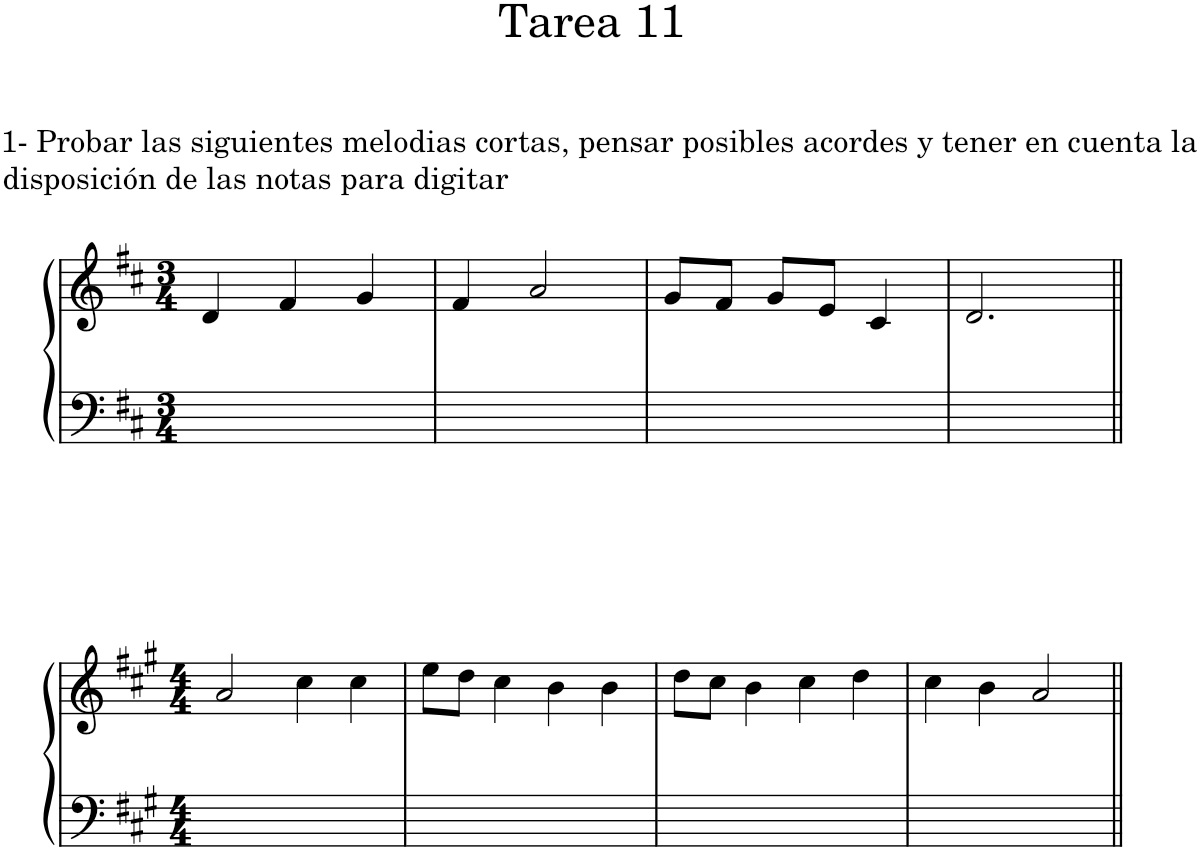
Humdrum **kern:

**kern	**kern
*part1	*part1
*staff2	*staff1
*I"Piano	*
*I'Pno.	*
*clefF4	*clefG2
*k[f#c#]	*k[f#c#]
*M3/4	*M3/4
=1	=1
!	!LO:TX:a:t=1- Probar las siguientes melodias cortas, pensar posibles acordes y tener en cuenta la
!	!LO:TX:a:t=disposición de las notas para digitar
2.ryy	4d/
.	4f#/
.	4g/
=2	=2
2.ryy	4f#/
.	2a/
=3	=3
2.ryy	8g/L
.	8f#/J
.	8g/L
.	8e/J
.	4c#/
=4	=4
2.ryy	2.d/
!!LO:LB:g=z
=5||	=5||
*k[f#c#g#]	*k[f#c#g#]
*M4/4	*M4/4
1ryy	2a/
.	4cc#\
.	4cc#\
=6	=6
1ryy	8ee\L
.	8dd\J
.	4cc#\
.	4b\
.	4b\
=7	=7
1ryy	8dd\L
.	8cc#\J
.	4b\
.	4cc#\
.	4dd\
=8	=8
1ryy	4cc#\
.	4b\
.	2a/
=||	=||
*-	*-
